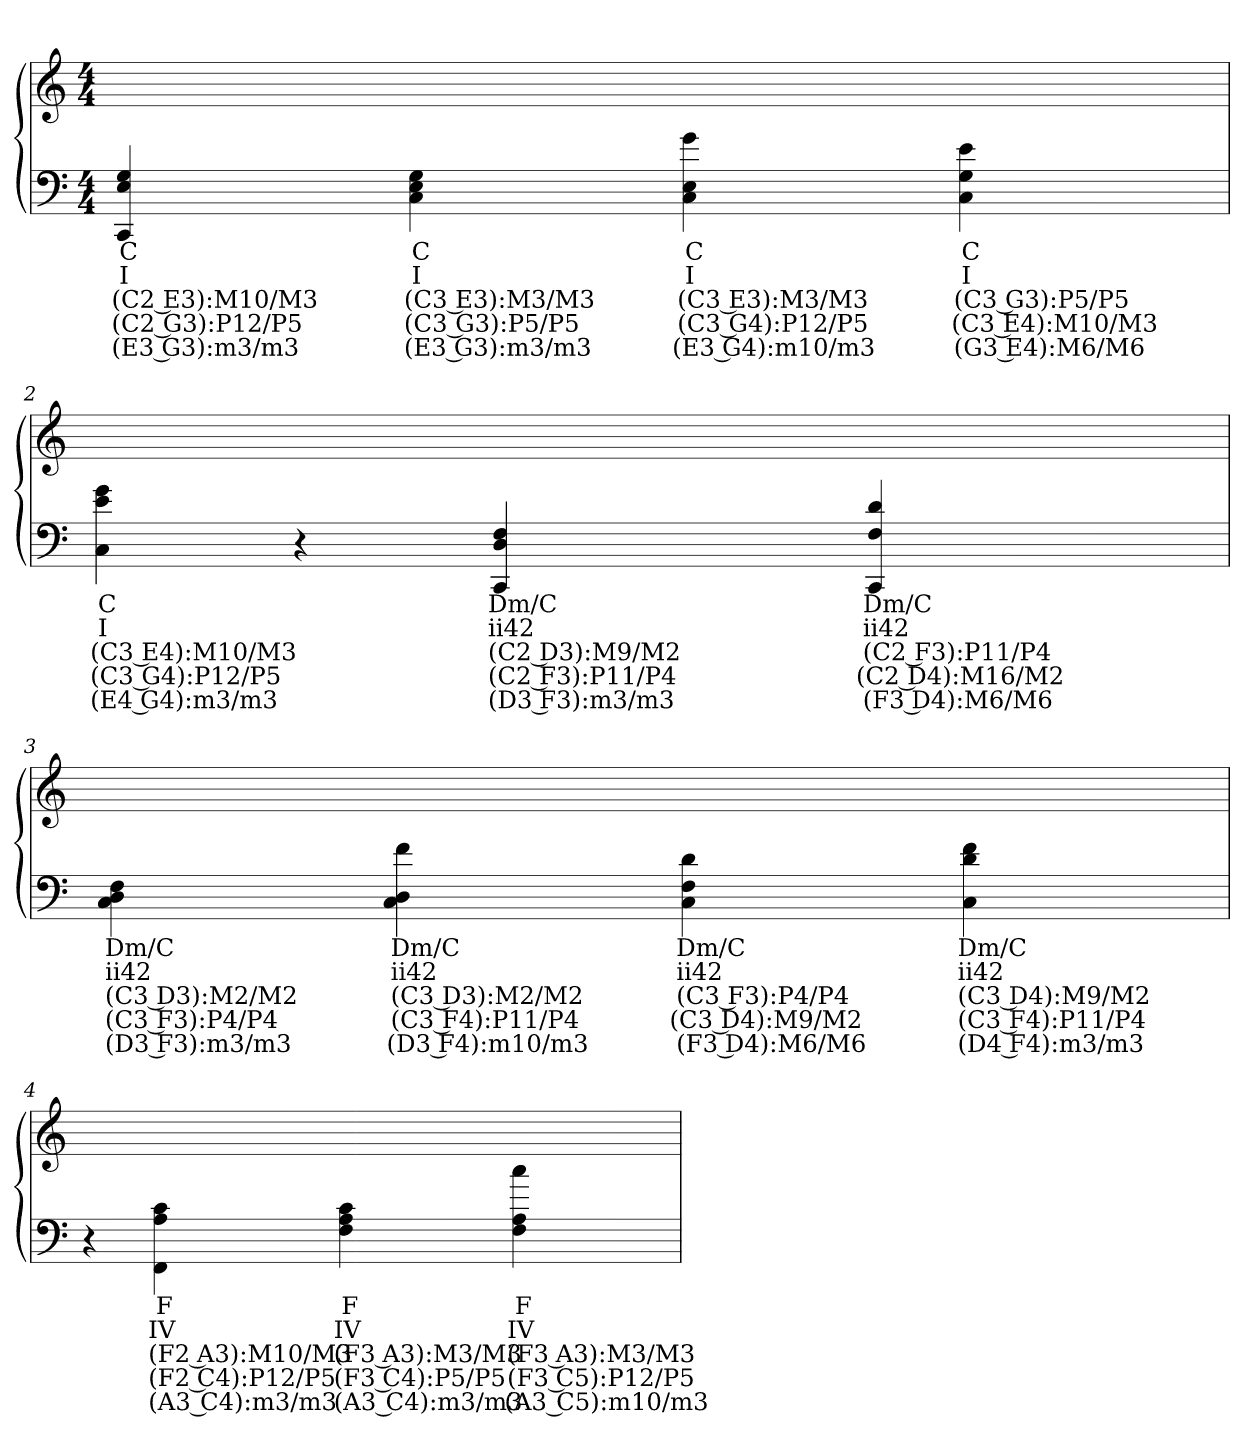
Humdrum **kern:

**kern	**text	**text	**text	**text	**text	**kern
*part2	*part2	*part2	*part2	*part2	*part2	*part1
*staff2	*staff2	*staff2	*staff2	*staff2	*staff2	*staff1
*clefF4	*	*	*	*	*	*clefG2
*k[]	*	*	*	*	*	*k[]
*C:	*	*	*	*	*	*C:
*M4/4	*	*	*	*	*	*M4/4
*MM60	*	*	*	*	*	*MM60
=1	=1	=1	=1	=1	=1	=1
4CC 4E 4G	C	I	(C2 E3):M10/M3	(C2 G3):P12/P5	(E3 G3):m3/m3	1ryy
4C 4E 4G	C	I	(C3 E3):M3/M3	(C3 G3):P5/P5	(E3 G3):m3/m3	.
4C 4E 4g	C	I	(C3 E3):M3/M3	(C3 G4):P12/P5	(E3 G4):m10/m3	.
4C 4G 4e	C	I	(C3 G3):P5/P5	(C3 E4):M10/M3	(G3 E4):M6/M6	.
=2	=2	=2	=2	=2	=2	=2
4C 4e 4g	C	I	(C3 E4):M10/M3	(C3 G4):P12/P5	(E4 G4):m3/m3	1ryy
4r	.	.	.	.	.	.
4CC 4D 4F	Dm/C	ii42	(C2 D3):M9/M2	(C2 F3):P11/P4	(D3 F3):m3/m3	.
4CC 4F 4d	Dm/C	ii42	(C2 F3):P11/P4	(C2 D4):M16/M2	(F3 D4):M6/M6	.
=3	=3	=3	=3	=3	=3	=3
4C 4D 4F	Dm/C	ii42	(C3 D3):M2/M2	(C3 F3):P4/P4	(D3 F3):m3/m3	1ryy
4C 4D 4f	Dm/C	ii42	(C3 D3):M2/M2	(C3 F4):P11/P4	(D3 F4):m10/m3	.
4C 4F 4d	Dm/C	ii42	(C3 F3):P4/P4	(C3 D4):M9/M2	(F3 D4):M6/M6	.
4C 4d 4f	Dm/C	ii42	(C3 D4):M9/M2	(C3 F4):P11/P4	(D4 F4):m3/m3	.
=4	=4	=4	=4	=4	=4	=4
4r	.	.	.	.	.	1ryy
4FF 4A 4c	F	IV	(F2 A3):M10/M3	(F2 C4):P12/P5	(A3 C4):m3/m3	.
4F 4A 4c	F	IV	(F3 A3):M3/M3	(F3 C4):P5/P5	(A3 C4):m3/m3	.
4F 4A 4cc	F	IV	(F3 A3):M3/M3	(F3 C5):P12/P5	(A3 C5):m10/m3	.
=	=	=	=	=	=	=
*-	*-	*-	*-	*-	*-	*-
